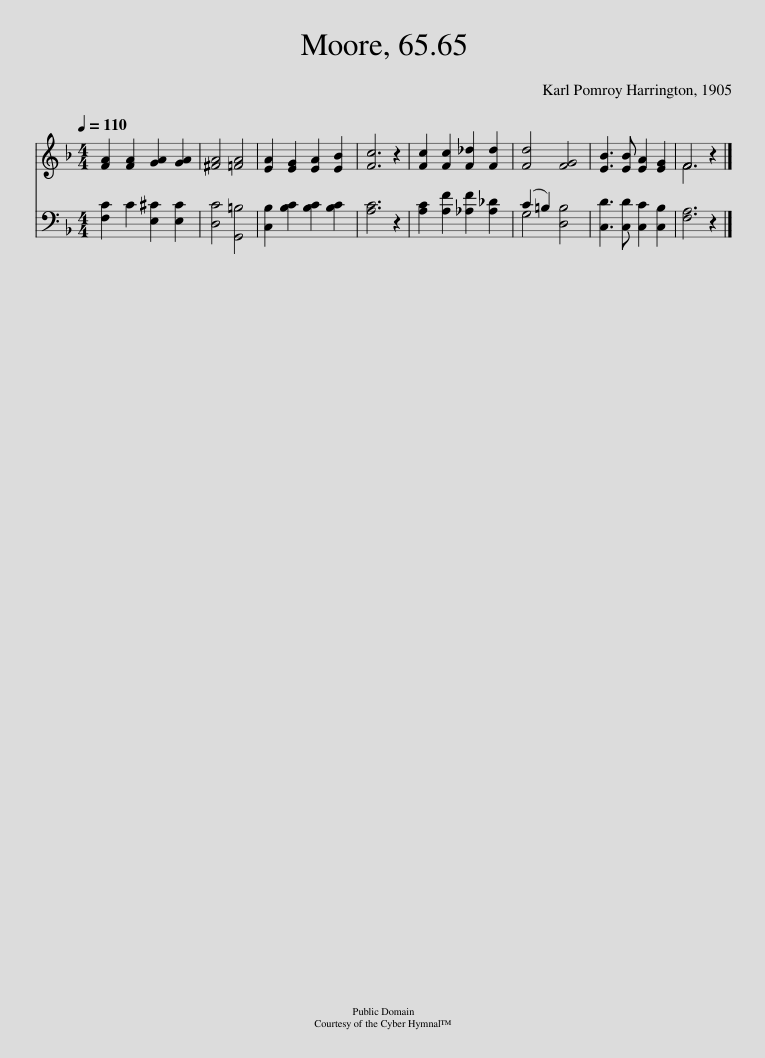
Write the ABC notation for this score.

X:1
%%score ( 1 2 ) ( 3 4 )
L:1/8
Q:1/4=110
M:4/4
I:linebreak $
K:F
V:1 treble
V:2 treble
V:3 bass
V:4 bass
V:1
 [FA]2 [FA]2 [GA]2 [GA]2 | [^FA]4 [=FA]4 | [EA]2 [EG]2 [EA]2 [EB]2 | [Fc]6 z2 | [Fc]2 [Fc]2 [F_d]2 [Fd]2 | %5
 [Fd]4 [FG]4 | [EB]3 [EB] [EA]2 [EG]2 | F6 z2 |] %8
V:2
 x8 | x8 | x8 | x8 | x8 | %5
 x8 | x8 | F6 x2 |] %8
V:3
 [F,C]2 C2 [E,^C]2 [E,C]2 | [D,C]4 [G,,=B,]4 | [C,B,]2 [B,C]2 [B,C]2 [B,C]2 | [A,C]6 z2 | [A,C]2 [A,F]2 [_A,F]2 [A,_D]2 | %5
 (C2 =B,2) [D,B,]4 | [C,D]3 [C,D] [C,C]2 [C,B,]2 | [F,A,]6 z2 |] %8
V:4
 x8 | x8 | x8 | x8 | x8 | %5
 G,4 x4 | x8 | x8 |] %8
